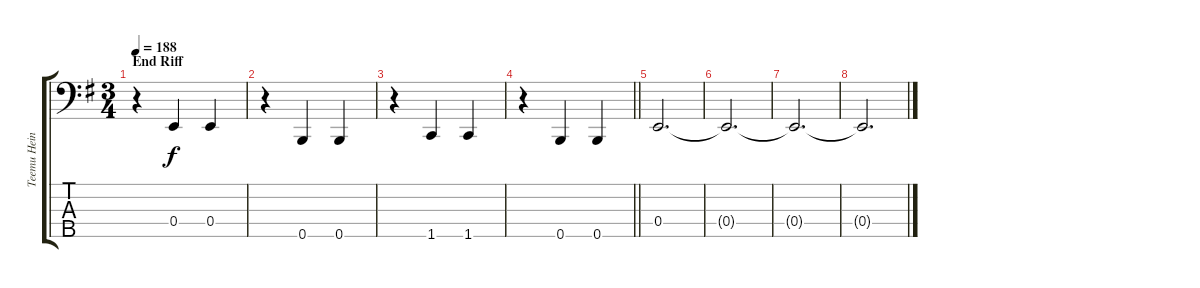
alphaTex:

\track ("Teemu Heinola (bass)" "Teemu Hein") {instrument electricbasspick}
\staff {score tabs}
\tuning (G2 D2 A1 E1 B0) {hide}
\ts (3 4)
\section ("" "End Riff")
\tempo 188
\clef f4
\ks eminor
r.4{dy f} 0.4.4 0.4.4 |
r.4 0.5.4 0.5.4 |
r.4 1.5.4 1.5.4 |
\barLineRight lightlight
r.4 0.5.4 0.5.4 |
0.4.2{d} |
0.4{t}.2{d} |
0.4{t}.2{d} |
0.4{t}.2{d}
